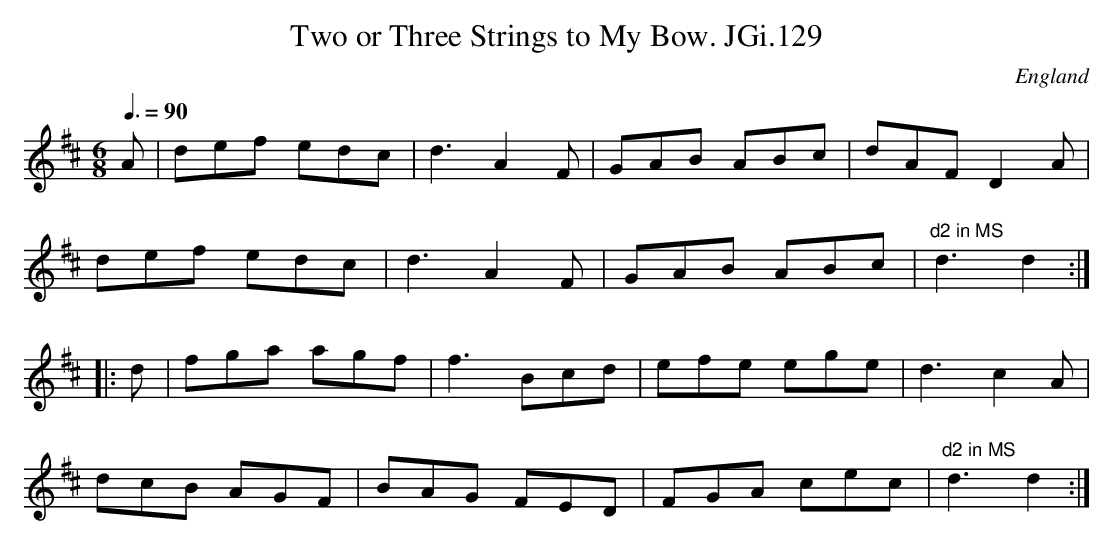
X:1
T:Two or Three Strings to My Bow. JGi.129
M:6/8
L:1/8
Q:3/8=90
O:England
K:D major
A|def edc|d3A2F|GAB ABc|dAFD2A|
def edc|d3A2F|GAB ABc|"d2 in MS"d3d2:|
|:d|fga agf|f3Bcd|efe ege|d3c2A|
dcB AGF|BAG FED|FGA cec|"d2 in MS"d3d2:|
